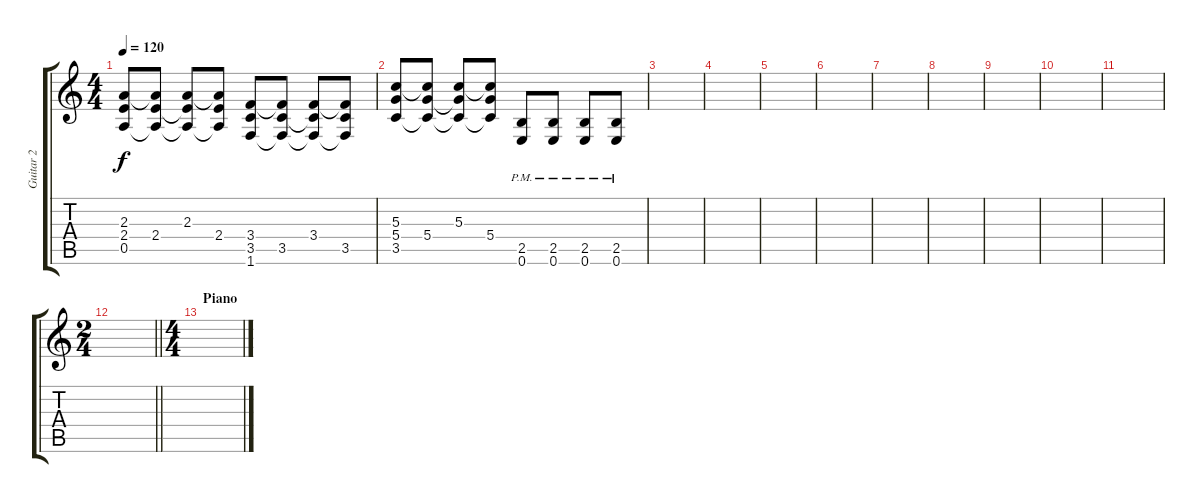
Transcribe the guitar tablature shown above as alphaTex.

\track ("Guitar 2" "Guitar 2") {instrument distortionguitar}
\staff {score tabs}
\tuning (E4 B3 G3 D3 A2 E2) {hide}
\ts (4 4)
\tempo 120
\clef g2
\ks c
(2.3 2.4 0.5).8{dy f} (2.3{t} 2.4 0.5{t}).8 (2.3 2.4{t} 0.5{t}).8 (2.3{t} 2.4 0.5{t}).8 (3.4 3.5 1.6).8 (3.4{t} 3.5 1.6{t}).8 (3.4 3.5{t} 1.6{t}).8 (3.4{t} 3.5 1.6{t}).8 |
(5.3 5.4 3.5).8 (5.3{t} 5.4 3.5{t}).8 (5.3 5.4{t} 3.5{t}).8 (5.3{t} 5.4 3.5{t}).8 (2.5{pm} 0.6{pm}).8 (2.5{pm} 0.6{pm}).8 (2.5{pm} 0.6{pm}).8 (2.5{pm} 0.6{pm}).8 |
|
|
|
|
|
|
|
|
|
\ts (2 4)
\barLineRight lightlight
|
\ts (4 4)
\section ("" "Piano")
